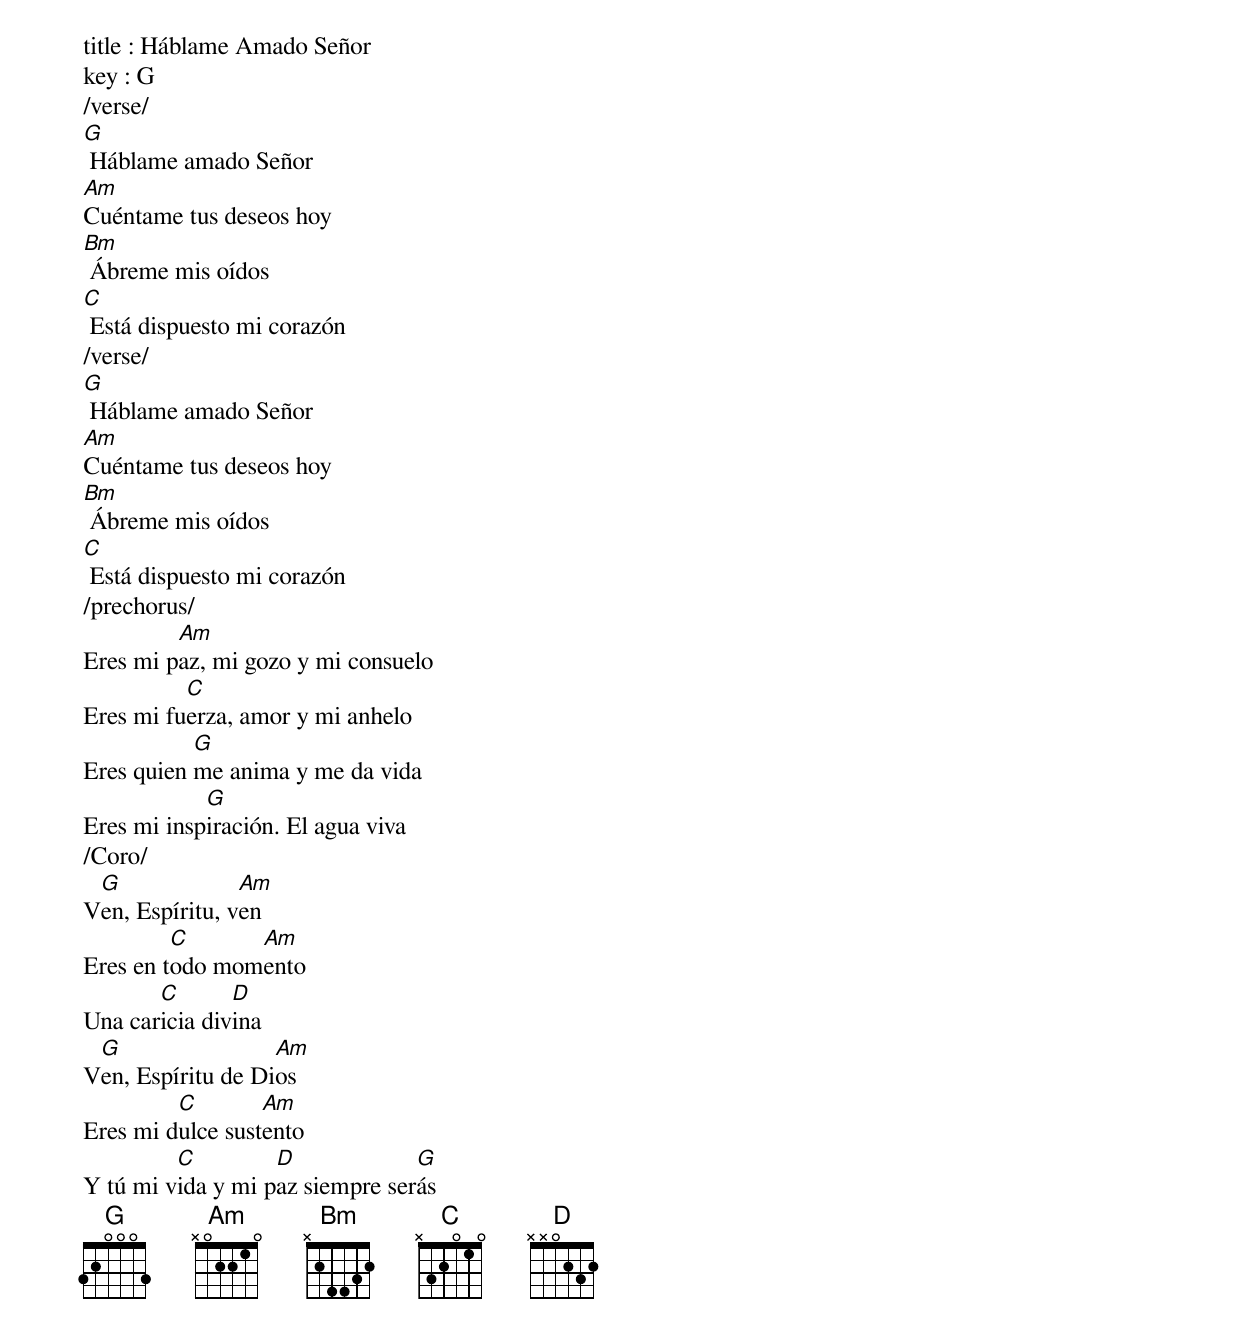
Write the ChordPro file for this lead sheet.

title : Háblame Amado Señor
key : G
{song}
/verse/
[G] Háblame amado Señor
[Am]Cuéntame tus deseos hoy
[Bm] Ábreme mis oídos
[C] Está dispuesto mi corazón
/verse/
[G] Háblame amado Señor
[Am]Cuéntame tus deseos hoy
[Bm] Ábreme mis oídos
[C] Está dispuesto mi corazón
/prechorus/
Eres mi p[Am]az, mi gozo y mi consuelo
Eres mi fu[C]erza, amor y mi anhelo
Eres quien [G]me anima y me da vida
Eres mi insp[G]iración. El agua viva
/Coro/
V[G]en, Espíritu, v[Am]en
Eres en t[C]odo mom[Am]ento
Una car[C]icia div[D]ina
V[G]en, Espíritu de Di[Am]os
Eres mi d[C]ulce sust[Am]ento
Y tú mi v[C]ida y mi p[D]az siempre ser[G]ás
